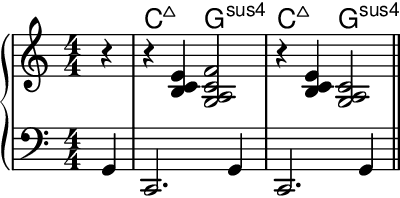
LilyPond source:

\version "2.24.4"
\language "english"
#(ly:set-option 'crop #t)
\include "include/alt.ly"
\include "include/sus.ly"
\score {
  \midi {
    \tempo 4=120
  }
  \layout {
    \context {
      \Score
      \omit BarNumber
    }
    indent = 0\mm
  }
  \new GrandStaff <<
    \chords {
      \set chordChanges = ##t % only show chords when they change
      \set noChordSymbol = ""
      \set minorChordModifier = \markup { "-" }
      \set midiMaximumVolume = #0 % prevent named chords sounding
      r4 | c2:maj7 g:sus | c:maj7 g:sus
    }
    \new Staff {
      \key c \major
      \numericTimeSignature
      \time 4/4
      \clef treble {
        \relative {
          \skip \f % spacer to set voice volume
          \partial 4 r4 |
          r4 <b c e>4 <g a c f>2 |
          r4 <b c e>4 <g a c>2
          \bar "||"
        }
      }
    }
    \new Staff {
      \clef bass {
        \relative {
          \skip \f % spacer to set voice volume
          \partial 4 g,4 | c,2. g'4 | c,2. g'4
          \bar "||"
        }
      }
    }
  >>
}
